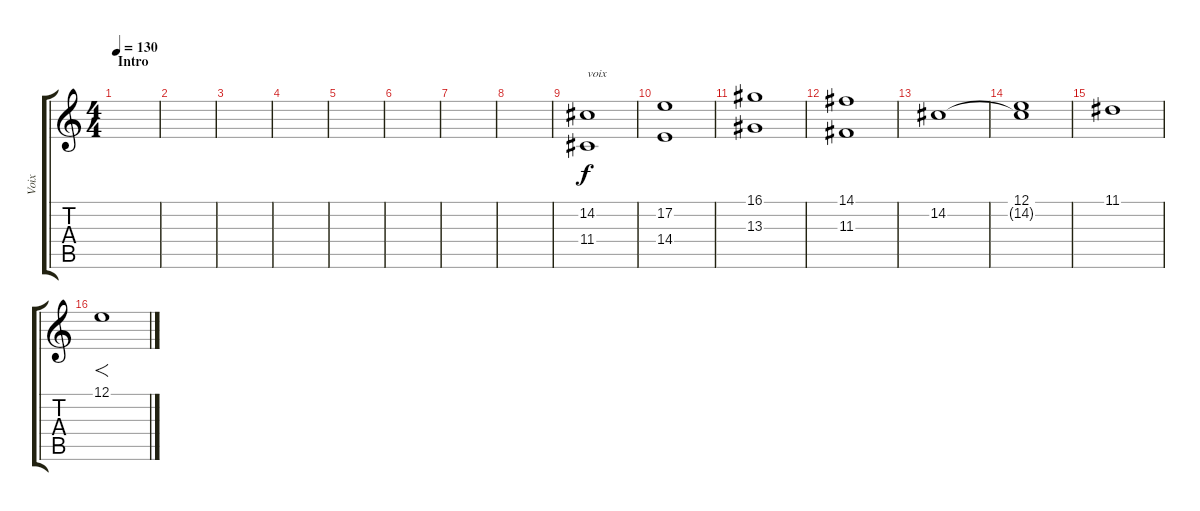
\track ("Voix" "Voix") {instrument pad7halo}
\staff {score tabs}
\tuning (E4 B3 G3 D3 A2 E2) {hide}
\ts (4 4)
\section ("" "Intro")
\tempo 130
\clef g2
\ks c
|
|
|
|
|
|
|
|
(14.2 11.4).1{txt "voix"} |
(17.2 14.4).1 |
(16.1 13.3).1 |
(14.1 11.3).1 |
14.2.1 |
(12.1 14.2{t}).1 |
11.1.1 |
12.1.1{f}
